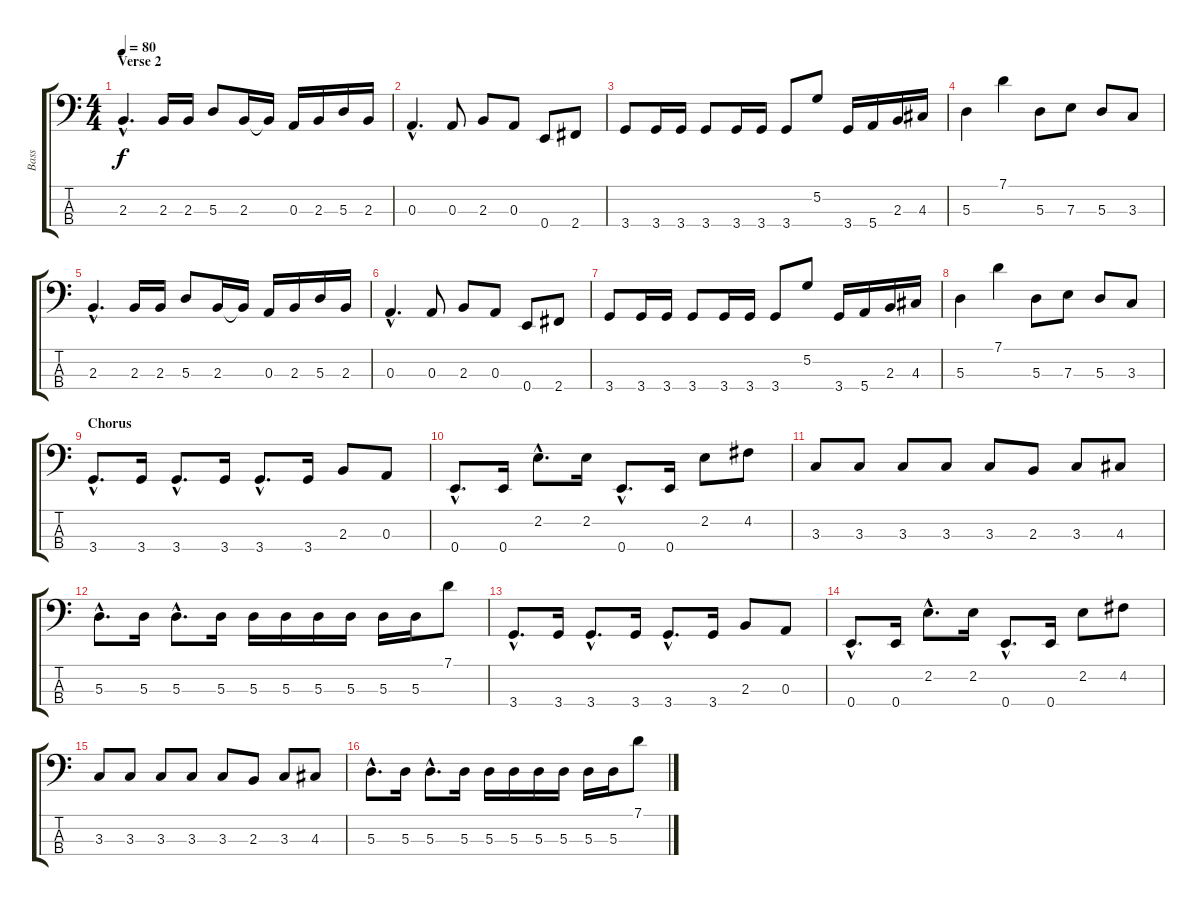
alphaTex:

\track ("Bass" "Bass") {instrument electricbassfinger}
\staff {score tabs}
\tuning (G2 D2 A1 E1) {hide}
\ts (4 4)
\section ("" "Verse 2")
\tempo 80
\clef f4
\ks c
2.3{hac}.4{d dy f} 2.3.16 2.3.16 5.3.8 2.3.16 2.3{t}.16 0.3.16 2.3.16 5.3.16 2.3.16 |
0.3{hac}.4{d} 0.3.8 2.3.8 0.3.8 0.4.8 2.4.8 |
3.4.8 3.4.16 3.4.16 3.4.8 3.4.16 3.4.16 3.4.8 5.2.8 3.4.16 5.4.16 2.3.16 4.3.16 |
5.3.4 7.1.4 5.3.8 7.3.8 5.3.8 3.3.8 |
2.3{hac}.4{d} 2.3.16 2.3.16 5.3.8 2.3.16 2.3{t}.16 0.3.16 2.3.16 5.3.16 2.3.16 |
0.3{hac}.4{d} 0.3.8 2.3.8 0.3.8 0.4.8 2.4.8 |
3.4.8 3.4.16 3.4.16 3.4.8 3.4.16 3.4.16 3.4.8 5.2.8 3.4.16 5.4.16 2.3.16 4.3.16 |
5.3.4 7.1.4 5.3.8 7.3.8 5.3.8 3.3.8 |
\section ("" "Chorus")
3.4{hac}.8{d} 3.4.16 3.4{hac}.8{d} 3.4.16 3.4{hac}.8{d} 3.4.16 2.3.8 0.3.8 |
0.4{hac}.8{d} 0.4.16 2.2{hac}.8{d} 2.2.16 0.4{hac}.8{d} 0.4.16 2.2.8 4.2.8 |
3.3.8 3.3.8 3.3.8 3.3.8 3.3.8 2.3.8 3.3.8 4.3.8 |
5.3{hac}.8{d} 5.3.16 5.3{hac}.8{d} 5.3.16 5.3.16 5.3.16 5.3.16 5.3.16 5.3.16 5.3.16 7.1.8 |
3.4{hac}.8{d} 3.4.16 3.4{hac}.8{d} 3.4.16 3.4{hac}.8{d} 3.4.16 2.3.8 0.3.8 |
0.4{hac}.8{d} 0.4.16 2.2{hac}.8{d} 2.2.16 0.4{hac}.8{d} 0.4.16 2.2.8 4.2.8 |
3.3.8 3.3.8 3.3.8 3.3.8 3.3.8 2.3.8 3.3.8 4.3.8 |
5.3{hac}.8{d} 5.3.16 5.3{hac}.8{d} 5.3.16 5.3.16 5.3.16 5.3.16 5.3.16 5.3.16 5.3.16 7.1.8
